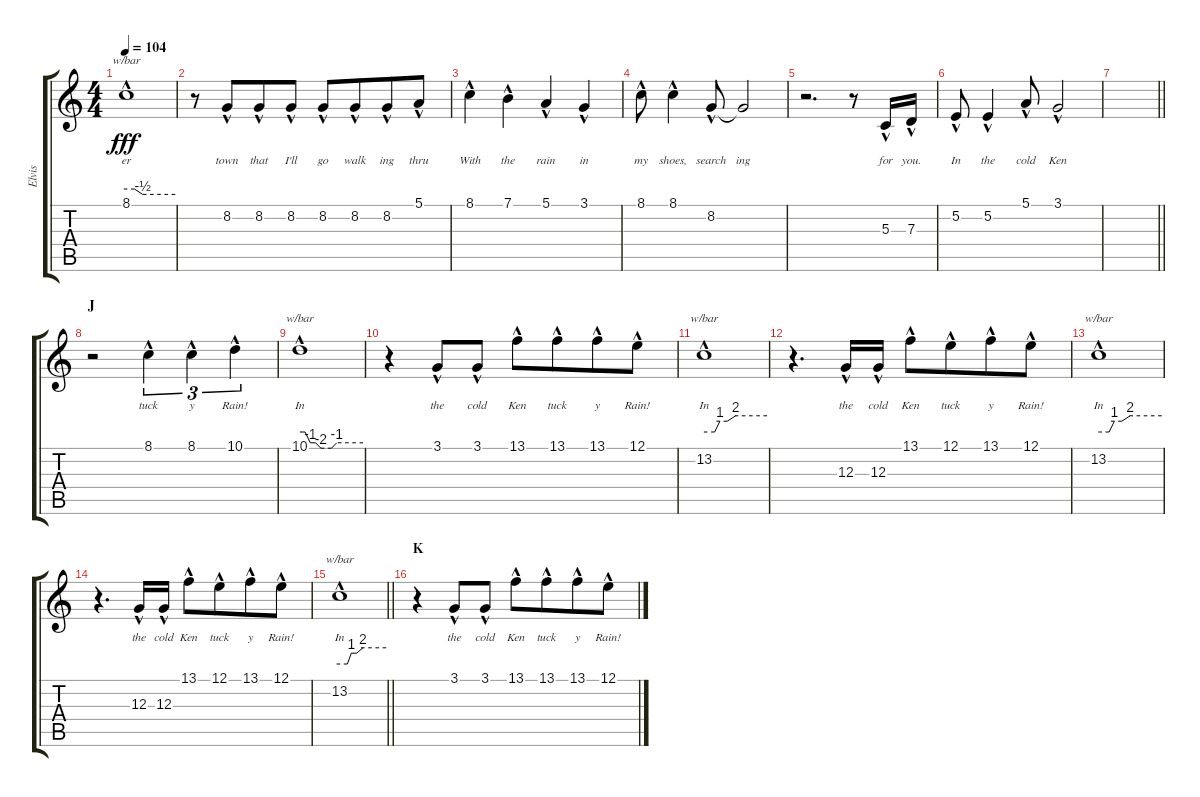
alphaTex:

\track ("Elvis" "Elvis") {instrument voiceoohs}
\staff {score tabs}
\tuning (E4 B3 G3 D3 A2 E2) {hide}
\ts (4 4)
\tempo 104
\clef g2
\ks c
8.1{hac}.1{tbe (custom default 0 0 10 0 20 -2 60 -2) lyrics (0 "er") lyrics (1 "") lyrics (2 "") lyrics (3 "") lyrics (4 "") dy fff} |
r.8 8.2{hac}.8{lyrics (0 "town") lyrics (1 "") lyrics (2 "") lyrics (3 "") lyrics (4 "") beam merge} 8.2{hac}.8{lyrics (0 "that") lyrics (1 "") lyrics (2 "") lyrics (3 "") lyrics (4 "")} 8.2{hac}.8{lyrics (0 "I'll") lyrics (1 "") lyrics (2 "") lyrics (3 "") lyrics (4 "")} 8.2{hac}.8{lyrics (0 "go") lyrics (1 "") lyrics (2 "") lyrics (3 "") lyrics (4 "") beam merge} 8.2{hac}.8{lyrics (0 "walk") lyrics (1 "") lyrics (2 "") lyrics (3 "") lyrics (4 "") beam merge} 8.2{hac}.8{lyrics (0 "ing") lyrics (1 "") lyrics (2 "") lyrics (3 "") lyrics (4 "") beam merge} 5.1{hac}.8{lyrics (0 "thru") lyrics (1 "") lyrics (2 "") lyrics (3 "") lyrics (4 "")} |
8.1{hac}.4{lyrics (0 "With") lyrics (1 "") lyrics (2 "") lyrics (3 "") lyrics (4 "")} 7.1{hac}.4{lyrics (0 "the") lyrics (1 "") lyrics (2 "") lyrics (3 "") lyrics (4 "")} 5.1{hac}.4{lyrics (0 "rain") lyrics (1 "") lyrics (2 "") lyrics (3 "") lyrics (4 "")} 3.1{hac}.4{lyrics (0 "in") lyrics (1 "") lyrics (2 "") lyrics (3 "") lyrics (4 "")} |
8.1{hac}.8{lyrics (0 "my") lyrics (1 "") lyrics (2 "") lyrics (3 "") lyrics (4 "")} 8.1{hac}.4{lyrics (0 "shoes,") lyrics (1 "") lyrics (2 "") lyrics (3 "") lyrics (4 "")} 8.2{hac}.8{lyrics (0 "search") lyrics (1 "") lyrics (2 "") lyrics (3 "") lyrics (4 "")} 8.2{t}.2{lyrics (0 "ing") lyrics (1 "") lyrics (2 "") lyrics (3 "") lyrics (4 "")} |
r.2{d} r.8 5.3{hac}.16{lyrics (0 "for") lyrics (1 "") lyrics (2 "") lyrics (3 "") lyrics (4 "") beam merge} 7.3{hac}.16{lyrics (0 "you.") lyrics (1 "") lyrics (2 "") lyrics (3 "") lyrics (4 "")} |
5.2{hac}.8{lyrics (0 "In") lyrics (1 "") lyrics (2 "") lyrics (3 "") lyrics (4 "")} 5.2{hac}.4{lyrics (0 "the") lyrics (1 "") lyrics (2 "") lyrics (3 "") lyrics (4 "")} 5.1{hac}.8{lyrics (0 "cold") lyrics (1 "") lyrics (2 "") lyrics (3 "") lyrics (4 "")} 3.1{hac}.2{lyrics (0 "Ken") lyrics (1 "") lyrics (2 "") lyrics (3 "") lyrics (4 "")} |
\barLineRight lightlight
|
\section ("" "J")
r.2 8.1{hac}.4{tu (3 2) lyrics (0 "tuck") lyrics (1 "") lyrics (2 "") lyrics (3 "") lyrics (4 "")} 8.1{hac}.4{tu (3 2) lyrics (0 "y") lyrics (1 "") lyrics (2 "") lyrics (3 "") lyrics (4 "")} 10.1{hac}.4{tu (3 2) lyrics (0 "Rain!") lyrics (1 "") lyrics (2 "") lyrics (3 "") lyrics (4 "")} |
10.1{hac}.1{tbe (custom default 0 0 5 0 10 -4 15 -4 20 -8 30 -8 35 -4 60 -4) lyrics (0 "In") lyrics (1 "") lyrics (2 "") lyrics (3 "") lyrics (4 "")} |
r.4 3.1{hac}.8{lyrics (0 "the") lyrics (1 "") lyrics (2 "") lyrics (3 "") lyrics (4 "")} 3.1{hac}.8{lyrics (0 "cold") lyrics (1 "") lyrics (2 "") lyrics (3 "") lyrics (4 "")} 13.1{hac}.8{lyrics (0 "Ken") lyrics (1 "") lyrics (2 "") lyrics (3 "") lyrics (4 "")} 13.1{hac}.8{lyrics (0 "tuck") lyrics (1 "") lyrics (2 "") lyrics (3 "") lyrics (4 "") beam merge} 13.1{hac}.8{lyrics (0 "y") lyrics (1 "") lyrics (2 "") lyrics (3 "") lyrics (4 "")} 12.1{hac}.8{lyrics (0 "Rain!") lyrics (1 "") lyrics (2 "") lyrics (3 "") lyrics (4 "")} |
13.2{hac}.1{tbe (custom default 0 0 10 0 15 4 22 4 30 8 60 8) lyrics (0 "In") lyrics (1 "") lyrics (2 "") lyrics (3 "") lyrics (4 "")} |
r.4{d} 12.3{hac}.16{lyrics (0 "the") lyrics (1 "") lyrics (2 "") lyrics (3 "") lyrics (4 "")} 12.3{hac}.16{lyrics (0 "cold") lyrics (1 "") lyrics (2 "") lyrics (3 "") lyrics (4 "")} 13.1{hac}.8{lyrics (0 "Ken") lyrics (1 "") lyrics (2 "") lyrics (3 "") lyrics (4 "")} 12.1{hac}.8{lyrics (0 "tuck") lyrics (1 "") lyrics (2 "") lyrics (3 "") lyrics (4 "") beam merge} 13.1{hac}.8{lyrics (0 "y") lyrics (1 "") lyrics (2 "") lyrics (3 "") lyrics (4 "")} 12.1{hac}.8{lyrics (0 "Rain!") lyrics (1 "") lyrics (2 "") lyrics (3 "") lyrics (4 "")} |
13.2{hac}.1{tbe (custom default 0 0 10 0 15 4 22 4 30 8 60 8) lyrics (0 "In") lyrics (1 "") lyrics (2 "") lyrics (3 "") lyrics (4 "")} |
r.4{d} 12.3{hac}.16{lyrics (0 "the") lyrics (1 "") lyrics (2 "") lyrics (3 "") lyrics (4 "")} 12.3{hac}.16{lyrics (0 "cold") lyrics (1 "") lyrics (2 "") lyrics (3 "") lyrics (4 "")} 13.1{hac}.8{lyrics (0 "Ken") lyrics (1 "") lyrics (2 "") lyrics (3 "") lyrics (4 "")} 12.1{hac}.8{lyrics (0 "tuck") lyrics (1 "") lyrics (2 "") lyrics (3 "") lyrics (4 "") beam merge} 13.1{hac}.8{lyrics (0 "y") lyrics (1 "") lyrics (2 "") lyrics (3 "") lyrics (4 "")} 12.1{hac}.8{lyrics (0 "Rain!") lyrics (1 "") lyrics (2 "") lyrics (3 "") lyrics (4 "")} |
\barLineRight lightlight
13.2{hac}.1{tbe (custom default 0 0 10 0 15 4 22 4 30 8 60 8) lyrics (0 "In") lyrics (1 "") lyrics (2 "") lyrics (3 "") lyrics (4 "")} |
\section ("" "K")
r.4 3.1{hac}.8{lyrics (0 "the") lyrics (1 "") lyrics (2 "") lyrics (3 "") lyrics (4 "")} 3.1{hac}.8{lyrics (0 "cold") lyrics (1 "") lyrics (2 "") lyrics (3 "") lyrics (4 "")} 13.1{hac}.8{lyrics (0 "Ken") lyrics (1 "") lyrics (2 "") lyrics (3 "") lyrics (4 "")} 13.1{hac}.8{lyrics (0 "tuck") lyrics (1 "") lyrics (2 "") lyrics (3 "") lyrics (4 "") beam merge} 13.1{hac}.8{lyrics (0 "y") lyrics (1 "") lyrics (2 "") lyrics (3 "") lyrics (4 "")} 12.1{hac}.8{lyrics (0 "Rain!") lyrics (1 "") lyrics (2 "") lyrics (3 "") lyrics (4 "")}
